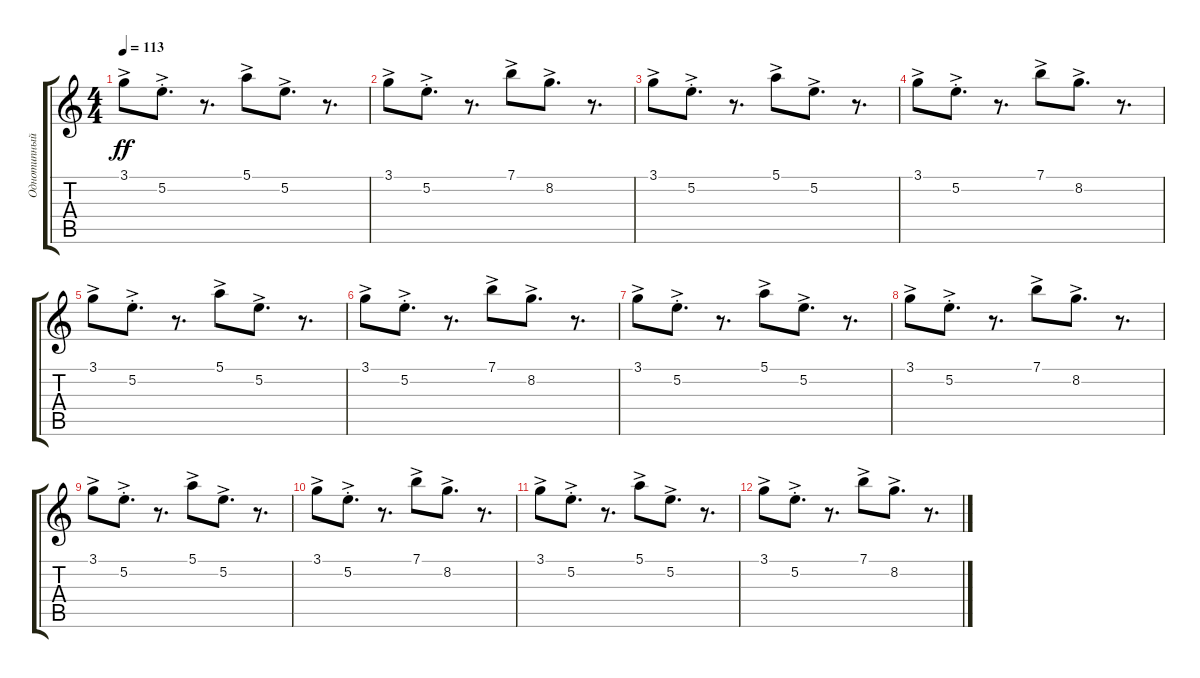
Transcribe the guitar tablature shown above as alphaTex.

\track ("Однотипный " "Однотипный") {instrument electricguitarclean}
\staff {score tabs}
\tuning (E4 B3 G3 D3 A2 E2) {hide}
\ts (4 4)
\tempo 113
\clef g2
\ks c
3.1{ac}.8{dy ff instrument electricguitarclean} 5.2{ac st}.8{d} r.8{d} 5.1{ac}.8 5.2{ac}.8{d} r.8{d} |
3.1{ac}.8 5.2{ac st}.8{d} r.8{d} 7.1{ac}.8 8.2{ac}.8{d} r.8{d} |
3.1{ac}.8 5.2{ac st}.8{d} r.8{d} 5.1{ac}.8 5.2{ac}.8{d} r.8{d} |
3.1{ac}.8 5.2{ac st}.8{d} r.8{d} 7.1{ac}.8 8.2{ac}.8{d} r.8{d} |
3.1{ac}.8 5.2{ac st}.8{d} r.8{d} 5.1{ac}.8 5.2{ac}.8{d} r.8{d} |
3.1{ac}.8 5.2{ac st}.8{d} r.8{d} 7.1{ac}.8 8.2{ac}.8{d} r.8{d} |
3.1{ac}.8 5.2{ac st}.8{d} r.8{d} 5.1{ac}.8 5.2{ac}.8{d} r.8{d} |
3.1{ac}.8 5.2{ac st}.8{d} r.8{d} 7.1{ac}.8 8.2{ac}.8{d} r.8{d} |
3.1{ac}.8 5.2{ac st}.8{d} r.8{d} 5.1{ac}.8 5.2{ac}.8{d} r.8{d} |
3.1{ac}.8 5.2{ac st}.8{d} r.8{d} 7.1{ac}.8 8.2{ac}.8{d} r.8{d} |
3.1{ac}.8 5.2{ac st}.8{d} r.8{d} 5.1{ac}.8 5.2{ac}.8{d} r.8{d} |
3.1{ac}.8 5.2{ac st}.8{d} r.8{d} 7.1{ac}.8 8.2{ac}.8{d} r.8{d}
